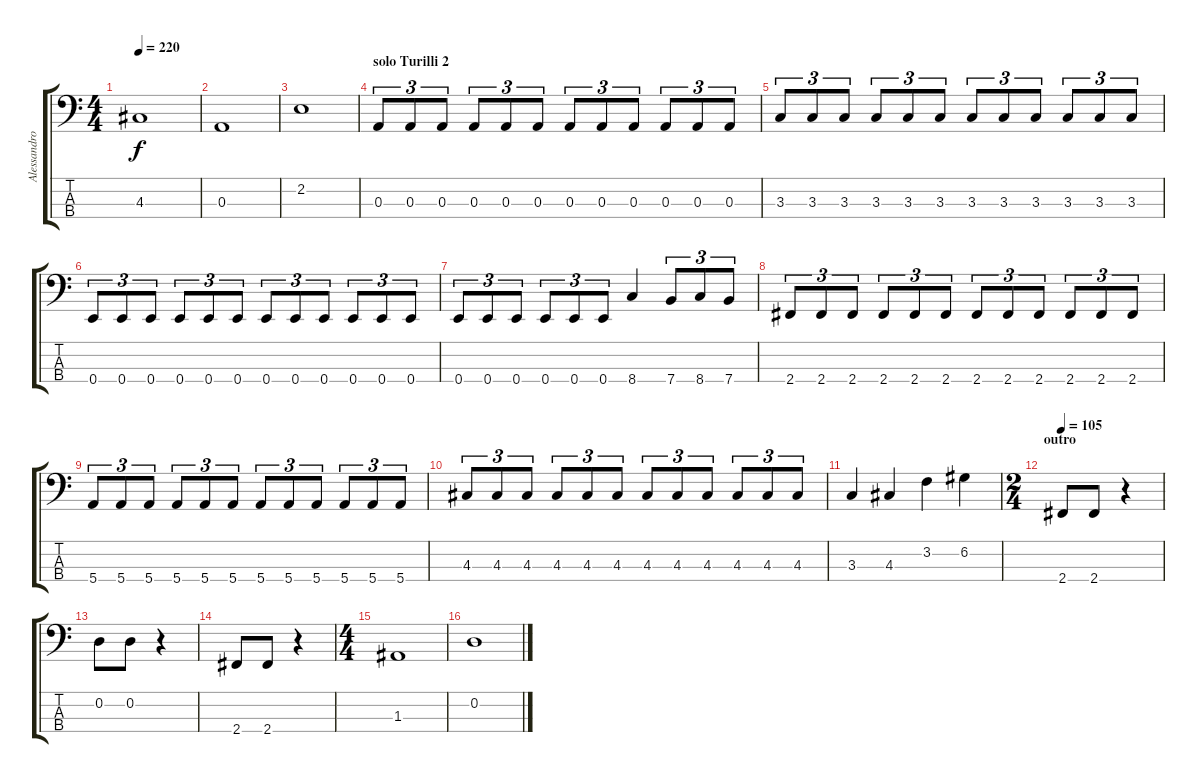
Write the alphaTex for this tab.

\track ("Alessandro Lotta" "Alessandro") {instrument electricbassfinger}
\staff {score tabs}
\tuning (G2 D2 A1 E1) {hide}
\ts (4 4)
\tempo 220
\clef f4
\ks c
4.3.1{dy f} |
0.3.1 |
2.2.1 |
\section ("" "solo Turilli 2")
0.3.8{tu (3 2) volume 16} 0.3.8{tu (3 2)} 0.3.8{tu (3 2)} 0.3.8{tu (3 2)} 0.3.8{tu (3 2)} 0.3.8{tu (3 2)} 0.3.8{tu (3 2)} 0.3.8{tu (3 2)} 0.3.8{tu (3 2)} 0.3.8{tu (3 2)} 0.3.8{tu (3 2)} 0.3.8{tu (3 2)} |
3.3.8{tu (3 2)} 3.3.8{tu (3 2)} 3.3.8{tu (3 2)} 3.3.8{tu (3 2)} 3.3.8{tu (3 2)} 3.3.8{tu (3 2)} 3.3.8{tu (3 2)} 3.3.8{tu (3 2)} 3.3.8{tu (3 2)} 3.3.8{tu (3 2)} 3.3.8{tu (3 2)} 3.3.8{tu (3 2)} |
0.4.8{tu (3 2)} 0.4.8{tu (3 2)} 0.4.8{tu (3 2)} 0.4.8{tu (3 2)} 0.4.8{tu (3 2)} 0.4.8{tu (3 2)} 0.4.8{tu (3 2)} 0.4.8{tu (3 2)} 0.4.8{tu (3 2)} 0.4.8{tu (3 2)} 0.4.8{tu (3 2)} 0.4.8{tu (3 2)} |
0.4.8{tu (3 2)} 0.4.8{tu (3 2)} 0.4.8{tu (3 2)} 0.4.8{tu (3 2)} 0.4.8{tu (3 2)} 0.4.8{tu (3 2)} 8.4.4 7.4.8{tu (3 2)} 8.4.8{tu (3 2)} 7.4.8{tu (3 2)} |
2.4.8{tu (3 2)} 2.4.8{tu (3 2)} 2.4.8{tu (3 2)} 2.4.8{tu (3 2)} 2.4.8{tu (3 2)} 2.4.8{tu (3 2)} 2.4.8{tu (3 2)} 2.4.8{tu (3 2)} 2.4.8{tu (3 2)} 2.4.8{tu (3 2)} 2.4.8{tu (3 2)} 2.4.8{tu (3 2)} |
5.4.8{tu (3 2)} 5.4.8{tu (3 2)} 5.4.8{tu (3 2)} 5.4.8{tu (3 2)} 5.4.8{tu (3 2)} 5.4.8{tu (3 2)} 5.4.8{tu (3 2)} 5.4.8{tu (3 2)} 5.4.8{tu (3 2)} 5.4.8{tu (3 2)} 5.4.8{tu (3 2)} 5.4.8{tu (3 2)} |
4.3.8{tu (3 2)} 4.3.8{tu (3 2)} 4.3.8{tu (3 2)} 4.3.8{tu (3 2)} 4.3.8{tu (3 2)} 4.3.8{tu (3 2)} 4.3.8{tu (3 2)} 4.3.8{tu (3 2)} 4.3.8{tu (3 2)} 4.3.8{tu (3 2)} 4.3.8{tu (3 2)} 4.3.8{tu (3 2)} |
3.3.4 4.3.4 3.2.4 6.2.4 |
\ts (2 4)
\section ("" "outro")
\tempo 105
2.4.8 2.4.8 r.4 |
0.2.8 0.2.8 r.4 |
2.4.8 2.4.8 r.4 |
\ts (4 4)
1.3.1 |
0.2.1
